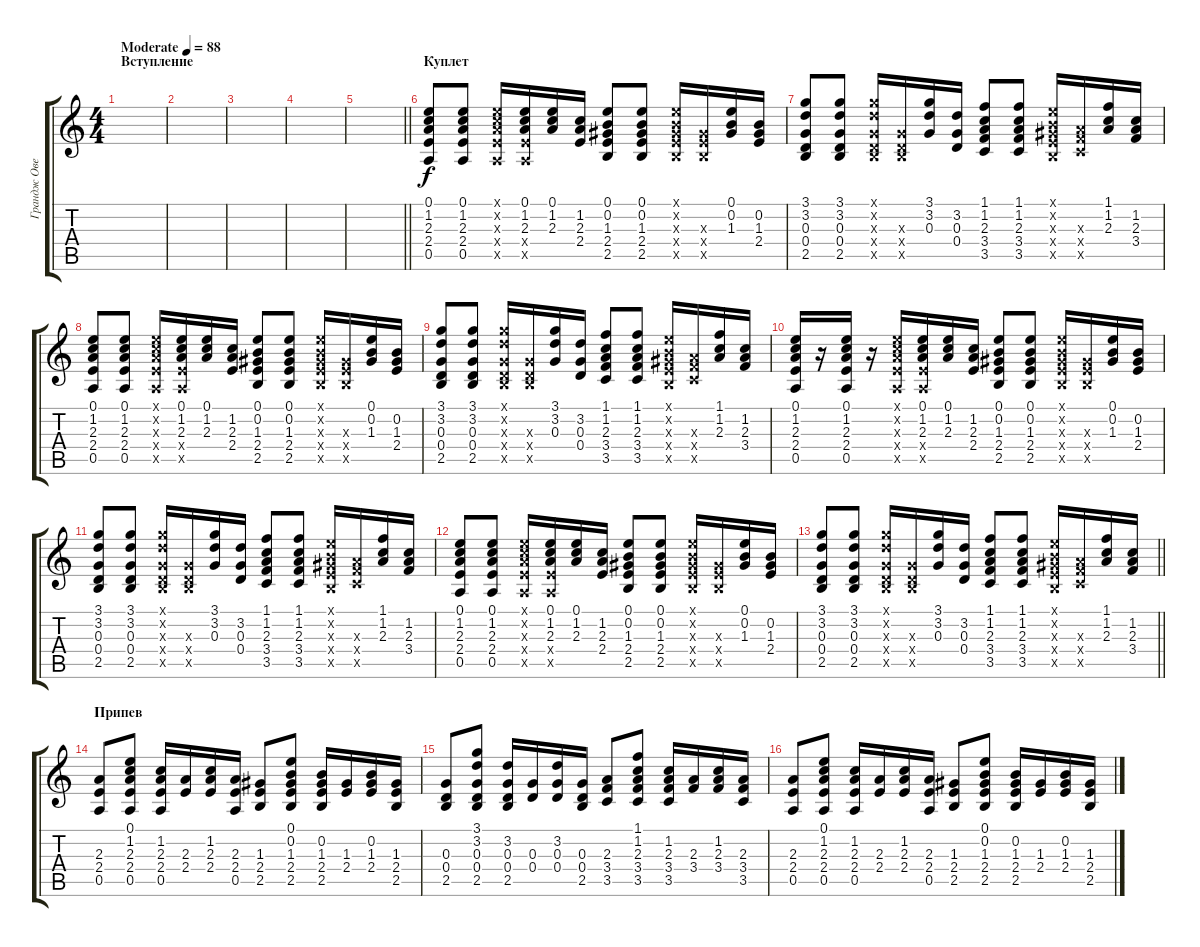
\track ("Грандж Овердоз" "Грандж Ове") {instrument electricguitarjazz}
\staff {score tabs}
\tuning (E4 B3 G3 D3 A2 E2) {hide}
\ts (4 4)
\section ("" "Вступление")
\tempo (88 "Moderate")
\clef g2
\ks c
|
|
|
|
\barLineRight lightlight
|
\section ("" "Куплет")
(0.1 1.2 2.3 2.4 0.5).8 (0.1 1.2 2.3 2.4 0.5).8 (0.1{x} 1.2{x} 2.3{x} 2.4{x} 0.5{x}).16 (0.1 1.2 2.3 2.4{x} 0.5{x}).16 (0.1 1.2 2.3).16 (1.2 2.3 2.4).16 (0.1 0.2 1.3 2.4 2.5).8 (0.1 0.2 1.3 2.4 2.5).8 (0.1{x} 0.2{x} 1.3{x} 2.4{x} 2.5{x}).16 (1.3{x} 2.4{x} 2.5{x}).16 (0.1 0.2 1.3).16 (0.2 1.3 2.4).16 |
(3.1 3.2 0.3 0.4 2.5).8 (3.1 3.2 0.3 0.4 2.5).8 (3.1{x} 3.2{x} 0.3{x} 0.4{x} 2.5{x}).16 (0.3{x} 0.4{x} 2.5{x}).16 (3.1 3.2 0.3).16 (3.2 0.3 0.4).16 (1.1 1.2 2.3 3.4 3.5).8 (1.1 1.2 2.3 3.4 3.5).8 (0.1{x} 0.2{x} 1.3{x} 2.4{x} 2.5{x}).16 (2.3{x} 3.4{x} 3.5{x}).16 (1.1 1.2 2.3).16 (1.2 2.3 3.4).16 |
(0.1 1.2 2.3 2.4 0.5).8 (0.1 1.2 2.3 2.4 0.5).8 (0.1{x} 1.2{x} 2.3{x} 2.4{x} 0.5{x}).16 (0.1 1.2 2.3 2.4{x} 0.5{x}).16 (0.1 1.2 2.3).16 (1.2 2.3 2.4).16 (0.1 0.2 1.3 2.4 2.5).8 (0.1 0.2 1.3 2.4 2.5).8 (0.1{x} 0.2{x} 1.3{x} 2.4{x} 2.5{x}).16 (1.3{x} 2.4{x} 2.5{x}).16 (0.1 0.2 1.3).16 (0.2 1.3 2.4).16 |
(3.1 3.2 0.3 0.4 2.5).8 (3.1 3.2 0.3 0.4 2.5).8 (3.1{x} 3.2{x} 0.3{x} 0.4{x} 2.5{x}).16 (0.3{x} 0.4{x} 2.5{x}).16 (3.1 3.2 0.3).16 (3.2 0.3 0.4).16 (1.1 1.2 2.3 3.4 3.5).8 (1.1 1.2 2.3 3.4 3.5).8 (0.1{x} 0.2{x} 1.3{x} 2.4{x} 2.5{x}).16 (2.3{x} 3.4{x} 3.5{x}).16 (1.1 1.2 2.3).16 (1.2 2.3 3.4).16 |
(0.1 1.2 2.3 2.4 0.5).16 r.16 (0.1 1.2 2.3 2.4 0.5).16 r.16 (0.1{x} 1.2{x} 2.3{x} 2.4{x} 0.5{x}).16 (0.1 1.2 2.3 2.4{x} 0.5{x}).16 (0.1 1.2 2.3).16 (1.2 2.3 2.4).16 (0.1 0.2 1.3 2.4 2.5).8 (0.1 0.2 1.3 2.4 2.5).8 (0.1{x} 0.2{x} 1.3{x} 2.4{x} 2.5{x}).16 (1.3{x} 2.4{x} 2.5{x}).16 (0.1 0.2 1.3).16 (0.2 1.3 2.4).16 |
(3.1 3.2 0.3 0.4 2.5).8 (3.1 3.2 0.3 0.4 2.5).8 (3.1{x} 3.2{x} 0.3{x} 0.4{x} 2.5{x}).16 (0.3{x} 0.4{x} 2.5{x}).16 (3.1 3.2 0.3).16 (3.2 0.3 0.4).16 (1.1 1.2 2.3 3.4 3.5).8 (1.1 1.2 2.3 3.4 3.5).8 (0.1{x} 0.2{x} 1.3{x} 2.4{x} 2.5{x}).16 (2.3{x} 3.4{x} 3.5{x}).16 (1.1 1.2 2.3).16 (1.2 2.3 3.4).16 |
(0.1 1.2 2.3 2.4 0.5).8 (0.1 1.2 2.3 2.4 0.5).8 (0.1{x} 1.2{x} 2.3{x} 2.4{x} 0.5{x}).16 (0.1 1.2 2.3 2.4{x} 0.5{x}).16 (0.1 1.2 2.3).16 (1.2 2.3 2.4).16 (0.1 0.2 1.3 2.4 2.5).8 (0.1 0.2 1.3 2.4 2.5).8 (0.1{x} 0.2{x} 1.3{x} 2.4{x} 2.5{x}).16 (1.3{x} 2.4{x} 2.5{x}).16 (0.1 0.2 1.3).16 (0.2 1.3 2.4).16 |
\barLineRight lightlight
(3.1 3.2 0.3 0.4 2.5).8 (3.1 3.2 0.3 0.4 2.5).8 (3.1{x} 3.2{x} 0.3{x} 0.4{x} 2.5{x}).16 (0.3{x} 0.4{x} 2.5{x}).16 (3.1 3.2 0.3).16 (3.2 0.3 0.4).16 (1.1 1.2 2.3 3.4 3.5).8 (1.1 1.2 2.3 3.4 3.5).8 (0.1{x} 0.2{x} 1.3{x} 2.4{x} 2.5{x}).16 (2.3{x} 3.4{x} 3.5{x}).16 (1.1 1.2 2.3).16 (1.2 2.3 3.4).16 |
\section ("" "Припев")
(2.3 2.4 0.5).8 (0.1 1.2 2.3 2.4 0.5).8 (1.2 2.3 2.4 0.5).16 (2.3 2.4).16 (1.2 2.3 2.4).16 (2.3 2.4 0.5).16 (1.3 2.4 2.5).8 (0.1 0.2 1.3 2.4 2.5).8 (0.2 1.3 2.4 2.5).16 (1.3 2.4).16 (0.2 1.3 2.4).16 (1.3 2.4 2.5).16 |
(0.3 0.4 2.5).8 (3.1 3.2 0.3 0.4 2.5).8 (3.2 0.3 0.4 2.5).16 (0.3 0.4).16 (3.2 0.3 0.4).16 (0.3 0.4 2.5).16 (2.3 3.4 3.5).8 (1.1 1.2 2.3 3.4 3.5).8 (1.2 2.3 3.4 3.5).16 (2.3 3.4).16 (1.2 2.3 3.4).16 (2.3 3.4 3.5).16 |
(2.3 2.4 0.5).8 (0.1 1.2 2.3 2.4 0.5).8 (1.2 2.3 2.4 0.5).16 (2.3 2.4).16 (1.2 2.3 2.4).16 (2.3 2.4 0.5).16 (1.3 2.4 2.5).8 (0.1 0.2 1.3 2.4 2.5).8 (0.2 1.3 2.4 2.5).16 (1.3 2.4).16 (0.2 1.3 2.4).16 (1.3 2.4 2.5).16
